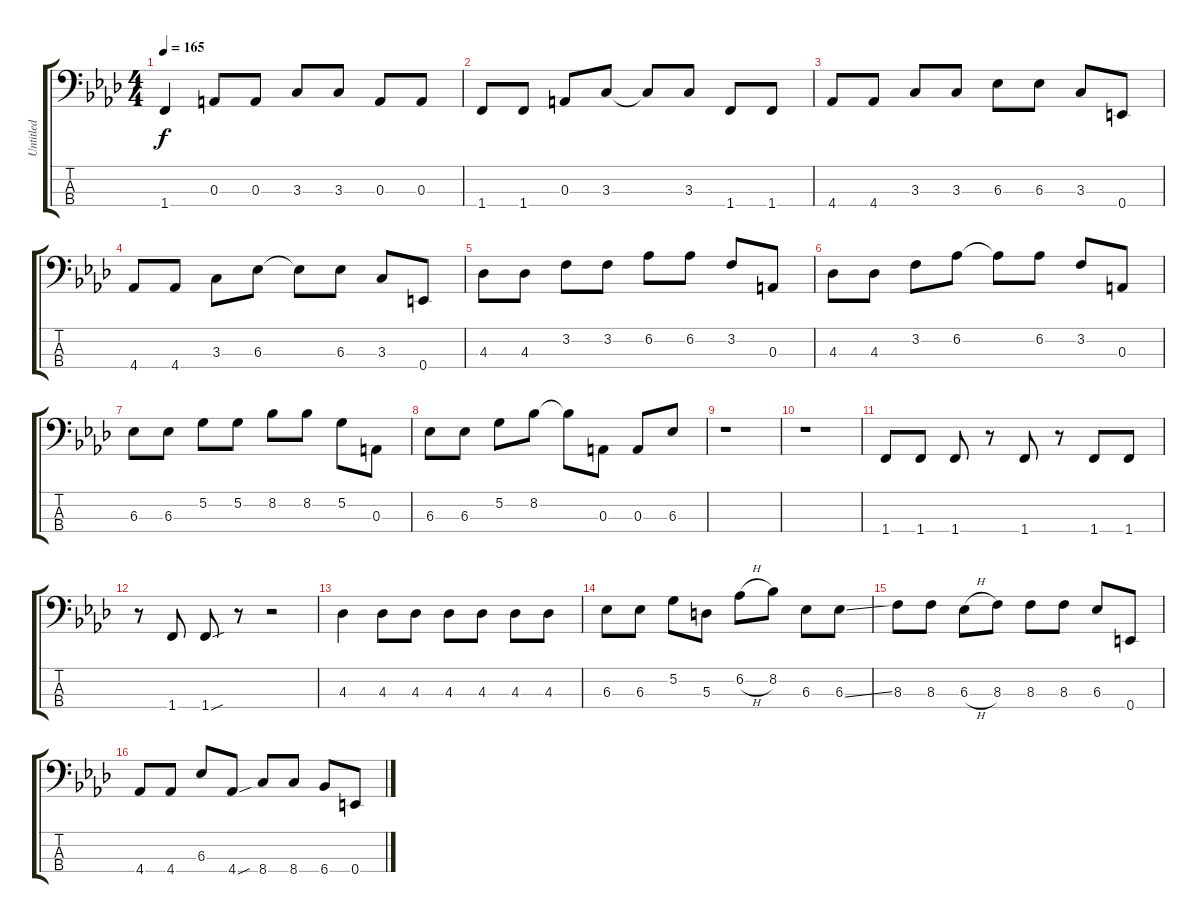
\track ("Untitled" "Untitled") {instrument electricbassfinger}
\staff {score tabs}
\tuning (G2 D2 A1 E1) {hide}
\ts (4 4)
\tempo 165
\clef f4
\ks ab
1.4.4{dy f} 0.3.8 0.3.8 3.3.8 3.3.8 0.3.8 0.3.8 |
1.4.8 1.4.8 0.3.8 3.3.8 3.3{t}.8 3.3.8 1.4.8 1.4.8 |
4.4.8 4.4.8 3.3.8 3.3.8 6.3.8 6.3.8 3.3.8 0.4.8 |
4.4.8 4.4.8 3.3.8 6.3.8 6.3{t}.8 6.3.8 3.3.8 0.4.8 |
4.3.8 4.3.8 3.2.8 3.2.8 6.2.8 6.2.8 3.2.8 0.3.8 |
4.3.8 4.3.8 3.2.8 6.2.8 6.2{t}.8 6.2.8 3.2.8 0.3.8 |
6.3.8 6.3.8 5.2.8 5.2.8 8.2.8 8.2.8 5.2.8 0.3.8 |
6.3.8 6.3.8 5.2.8 8.2.8 8.2{t}.8 0.3.8 0.3.8 6.3.8 |
r.1 |
r.1 |
1.4.8 1.4.8 1.4.8 r.8 1.4.8 r.8 1.4.8 1.4.8 |
r.8 1.4.8 1.4{sou}.8 r.8 r.2 |
4.3.4 4.3.8 4.3.8 4.3.8 4.3.8 4.3.8 4.3.8 |
6.3.8 6.3.8 5.2.8 5.3.8 6.2{h}.8 8.2.8 6.3.8 6.3{ss}.8 |
8.3.8 8.3.8 6.3{h}.8 8.3.8 8.3.8 8.3.8 6.3.8 0.4.8 |
4.4.8 4.4.8 6.3.8 4.4{sou}.8 8.4.8 8.4.8 6.4.8 0.4.8
